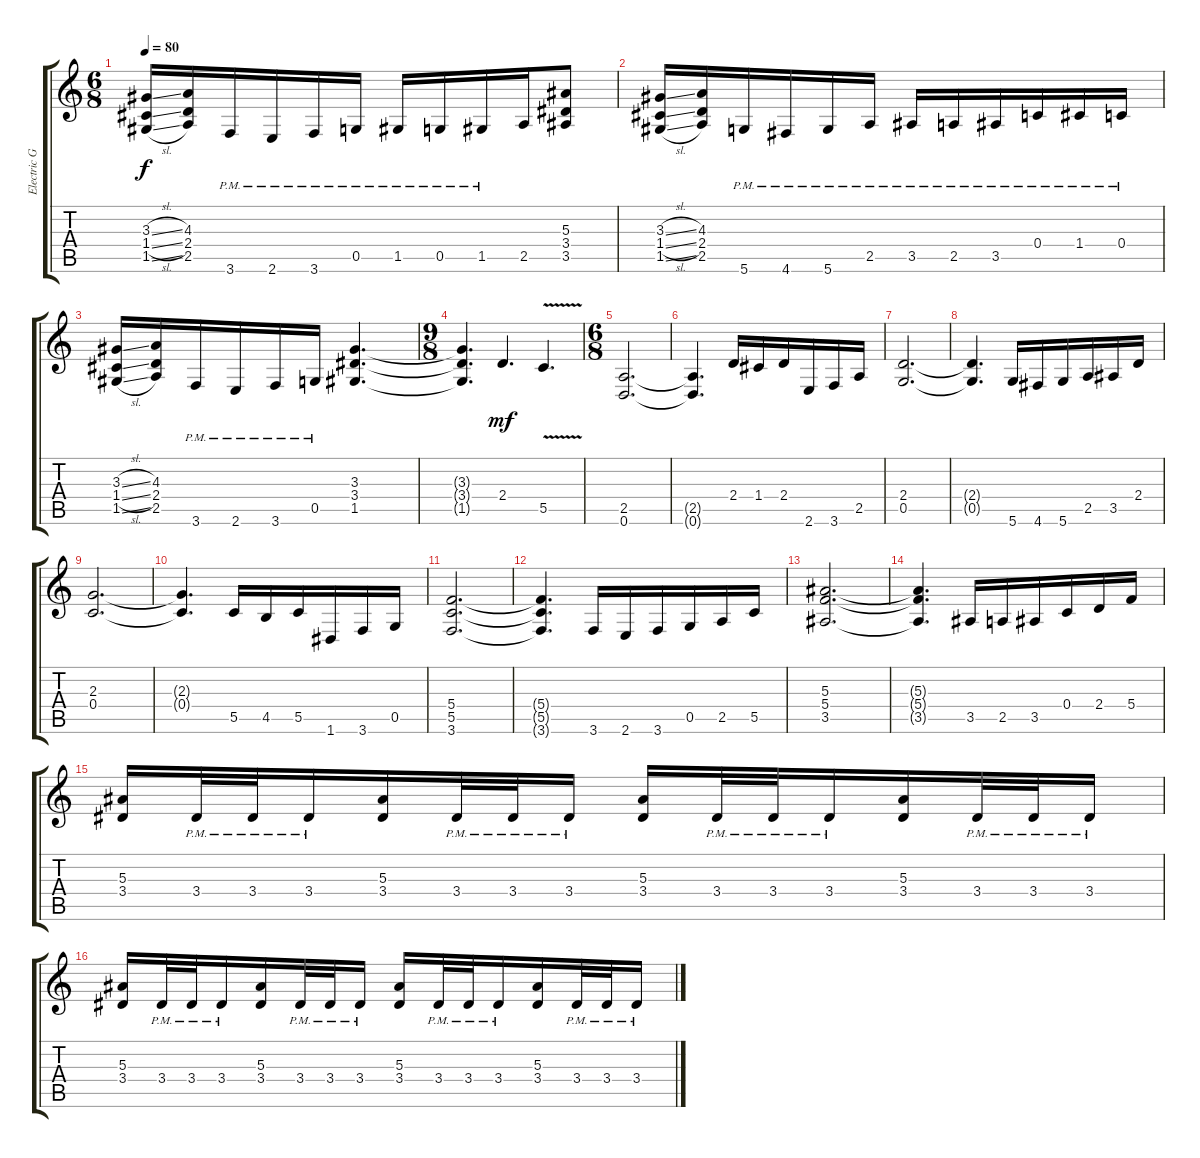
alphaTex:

\track ("Electric Guitar 1" "Electric G") {instrument distortionguitar}
\staff {score tabs}
\tuning (D4 A3 F3 C3 G2 D2) {hide}
\ts (6 8)
\tempo 80
\clef g2
\ks c
(3.3{sl} 1.4{sl} 1.5{sl}).16{dy f} (4.3 2.4 2.5).16 3.6{pm}.16 2.6{pm}.16 3.6{pm}.16 0.5{pm}.16 1.5{pm}.16 0.5{pm}.16 1.5{pm}.16 2.5.16 (5.3 3.4 3.5).8 |
(3.3{sl} 1.4{sl} 1.5{sl}).16 (4.3 2.4 2.5).16 5.6{pm}.16 4.6{pm}.16 5.6{pm}.16 2.5{pm}.16 3.5{pm}.16 2.5{pm}.16 3.5{pm}.16 0.4{pm}.16 1.4{pm}.16 0.4{pm}.16 |
(3.3{sl} 1.4{sl} 1.5{sl}).16 (4.3 2.4 2.5).16 3.6{pm}.16 2.6{pm}.16 3.6{pm}.16 0.5{pm}.16 (3.3 3.4 1.5).4{d} |
\ts (9 8)
(3.3{t} 3.4{t} 1.5{t}).4{d} 2.4.4{d dy mf} 5.5{v}.4{d} |
\ts (6 8)
(2.5 0.6).2{d} |
(2.5{t} 0.6{t}).4{d} 2.4.16 1.4.16 2.4.16 2.6.16 3.6.16 2.5.16 |
(2.4 0.5).2{d} |
(2.4{t} 0.5{t}).4{d} 5.6.16 4.6.16 5.6.16 2.5.16 3.5.16 2.4.16 |
(2.3 0.4).2{d} |
(2.3{t} 0.4{t}).4{d} 5.5.16 4.5.16 5.5.16 1.6.16 3.6.16 0.5.16 |
(5.4 5.5 3.6).2{d} |
(5.4{t} 5.5{t} 3.6{t}).4{d} 3.6.16 2.6.16 3.6.16 0.5.16 2.5.16 5.5.16 |
(5.3 5.4 3.5).2{d} |
(5.3{t} 5.4{t} 3.5{t}).4{d} 3.5.16 2.5.16 3.5.16 0.4.16 2.4.16 5.4.16 |
(5.3 3.4).16 3.4{pm}.32 3.4{pm}.32 3.4{pm}.16 (5.3 3.4).16 3.4{pm}.32 3.4{pm}.32 3.4{pm}.16 (5.3 3.4).16 3.4{pm}.32 3.4{pm}.32 3.4{pm}.16 (5.3 3.4).16 3.4{pm}.32 3.4{pm}.32 3.4{pm}.16 |
(5.3 3.4).16 3.4{pm}.32 3.4{pm}.32 3.4{pm}.16 (5.3 3.4).16 3.4{pm}.32 3.4{pm}.32 3.4{pm}.16 (5.3 3.4).16 3.4{pm}.32 3.4{pm}.32 3.4{pm}.16 (5.3 3.4).16 3.4{pm}.32 3.4{pm}.32 3.4{pm}.16
